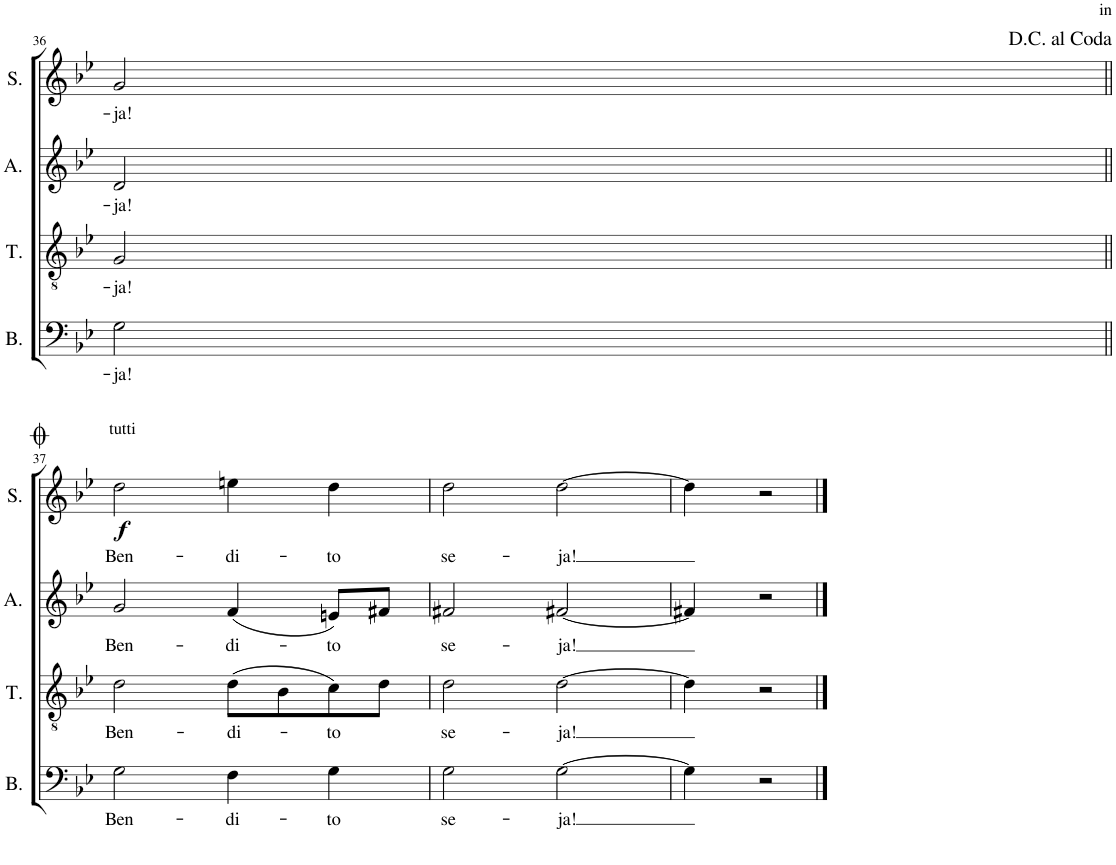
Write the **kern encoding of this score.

**kern	**text	**kern	**text	**kern	**text	**kern	**text	**dynam
*part4	*part4	*part3	*part3	*part2	*part2	*part1	*part1	*part1
*staff4	*staff4	*staff3	*staff3	*staff2	*staff2	*staff1	*staff1	*staff1
*I"B.	*	*I"T.	*	*I"A.	*	*I"S.	*	*
*I'B.	*	*I'T.	*	*I'A.	*	*I'S.	*	*
!!LO:PB:g=z
*clefF4	*	*clefGv2	*	*clefG2	*	*clefG2	*	*
*k[b-e-]	*	*k[b-e-]	*	*k[b-e-]	*	*k[b-e-]	*	*
*M2/2	*	*M2/2	*	*M2/2	*	*M2/2	*	*
*met(c|)	*	*met(c|)	*	*met(c|)	*	*met(c|)	*	*
=36	=36	=36	=36	=36	=36	=36	=36	=36
!	!LO:LY:b	!	!LO:LY:b	!	!LO:LY:b	!	!LO:LY:b	!
2G\	-ja!	2G/	-ja!	2d/	-ja!	2g/	-ja!	.
!!LO:LB:g=z
=37||	=37||	=37||	=37||	=37||	=37||	=37||	=37||	=37||
!	!	!	!	!	!	!LO:TX:a:t=tutti	!	!
!	!LO:LY:b	!	!LO:LY:b	!	!LO:LY:b	!	!LO:LY:b	!LO:DY:b
2G\	Ben-	2d\	Ben-	2g/	Ben-	2dd\	Ben-	f
!	!LO:LY:b	!	!LO:LY:b	!	!LO:LY:b	!	!LO:LY:b	!
4F\	-di-	(8d\L	-di-	(4f/	-di-	4een\	-di-	.
.	.	8B-\	.	.	.	.	.	.
!	!LO:LY:b	!	!LO:LY:b	!	!LO:LY:b	!	!LO:LY:b	!
4G\	-to	8c\)	-to	8en/L)	-to	4dd\	-to	.
.	.	8d\J	.	8f#X/J	.	.	.	.
=38	=38	=38	=38	=38	=38	=38	=38	=38
!	!LO:LY:b	!	!LO:LY:b	!	!LO:LY:b	!	!LO:LY:b	!
2G\	se-	2d\	se-	2f#X/	se-	2dd\	se-	.
!	!LO:LY:b	!	!LO:LY:b	!	!LO:LY:b	!	!LO:LY:b	!
[2G\	-ja!	[2d\	-ja!	[2f#X/	-ja!	[2dd\	-ja!	.
=39	=39	=39	=39	=39	=39	=39	=39	=39
4G\]	.	4d\]	.	4f#X/]	.	4dd\]	.	.
2r	.	2r	.	2r	.	2r	.	.
==	==	==	==	==	==	==	==	==
*-	*-	*-	*-	*-	*-	*-	*-	*-
